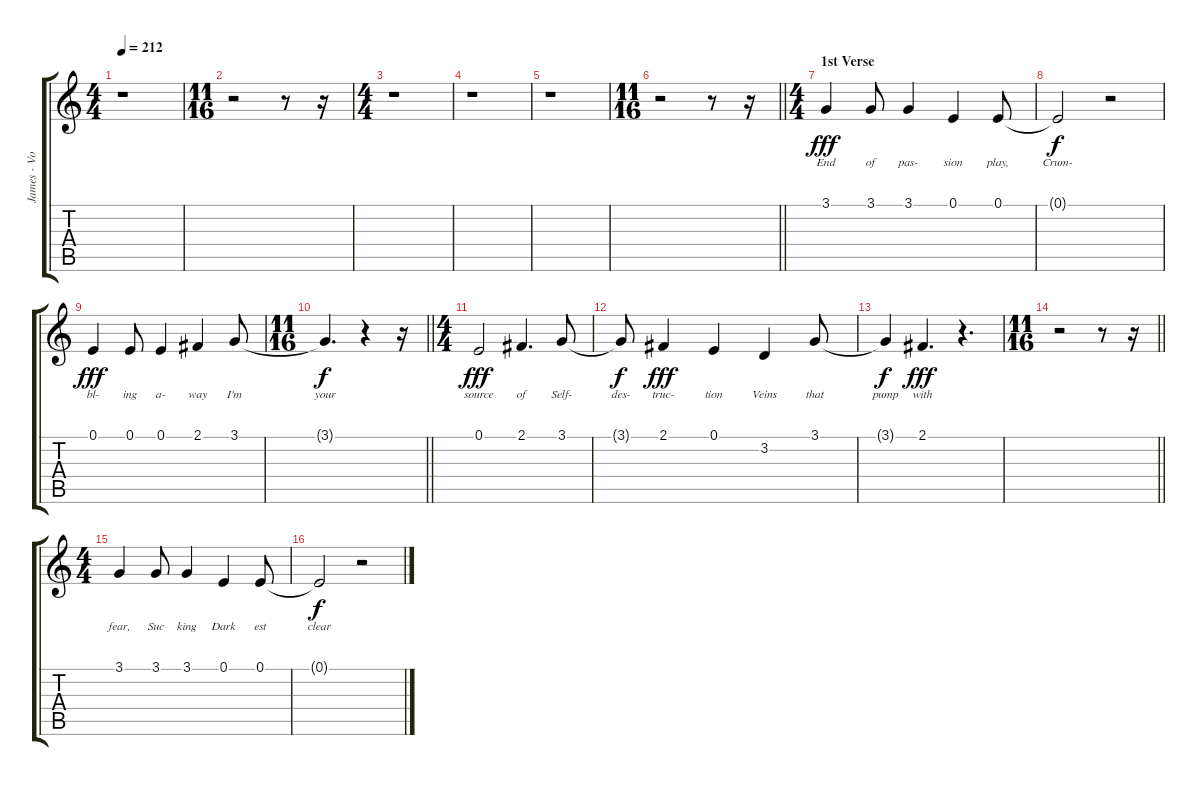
\track ("James - Vocals" "James - Vo") {instrument lead6voice}
\staff {score tabs}
\tuning (E4 B3 G3 D3 A2 E2) {hide}
\ts (4 4)
\tempo 212
\clef g2
\ks c
r.1{dy fff} |
\ts (11 16)
r.2 r.8 r.16 |
\ts (4 4)
r.1 |
r.1 |
r.1 |
\ts (11 16)
\barLineRight lightlight
r.2 r.8 r.16 |
\ts (4 4)
\section ("" "1st Verse")
3.1.4{lyrics (0 "End") lyrics (1 "") lyrics (2 "") lyrics (3 "") lyrics (4 "")} 3.1.8{lyrics (0 "of") lyrics (1 "") lyrics (2 "") lyrics (3 "") lyrics (4 "")} 3.1.4{lyrics (0 "pas-") lyrics (1 "") lyrics (2 "") lyrics (3 "") lyrics (4 "")} 0.1.4{lyrics (0 "sion") lyrics (1 "") lyrics (2 "") lyrics (3 "") lyrics (4 "")} 0.1.8{lyrics (0 "play,") lyrics (1 "") lyrics (2 "") lyrics (3 "") lyrics (4 "")} |
0.1{t}.2{lyrics (0 "Crum-") lyrics (1 "") lyrics (2 "") lyrics (3 "") lyrics (4 "") dy f} r.2 |
0.1.4{lyrics (0 "bl-") lyrics (1 "") lyrics (2 "") lyrics (3 "") lyrics (4 "") dy fff} 0.1.8{lyrics (0 "ing") lyrics (1 "") lyrics (2 "") lyrics (3 "") lyrics (4 "")} 0.1.4{lyrics (0 "a-") lyrics (1 "") lyrics (2 "") lyrics (3 "") lyrics (4 "")} 2.1.4{lyrics (0 "way") lyrics (1 "") lyrics (2 "") lyrics (3 "") lyrics (4 "")} 3.1.8{lyrics (0 "I'm") lyrics (1 "") lyrics (2 "") lyrics (3 "") lyrics (4 "")} |
\ts (11 16)
\barLineRight lightlight
3.1{t}.4{d lyrics (0 "your") lyrics (1 "") lyrics (2 "") lyrics (3 "") lyrics (4 "") dy f} r.4 r.16 |
\ts (4 4)
0.1.2{lyrics (0 "source") lyrics (1 "") lyrics (2 "") lyrics (3 "") lyrics (4 "") dy fff} 2.1.4{d lyrics (0 "of") lyrics (1 "") lyrics (2 "") lyrics (3 "") lyrics (4 "")} 3.1.8{lyrics (0 "Self-") lyrics (1 "") lyrics (2 "") lyrics (3 "") lyrics (4 "")} |
3.1{t}.8{lyrics (0 "des-") lyrics (1 "") lyrics (2 "") lyrics (3 "") lyrics (4 "") dy f} 2.1.4{lyrics (0 "truc-") lyrics (1 "") lyrics (2 "") lyrics (3 "") lyrics (4 "") dy fff} 0.1.4{lyrics (0 "tion") lyrics (1 "") lyrics (2 "") lyrics (3 "") lyrics (4 "")} 3.2.4{lyrics (0 "Veins") lyrics (1 "") lyrics (2 "") lyrics (3 "") lyrics (4 "")} 3.1.8{lyrics (0 "that") lyrics (1 "") lyrics (2 "") lyrics (3 "") lyrics (4 "")} |
3.1{t}.4{lyrics (0 "pump") lyrics (1 "") lyrics (2 "") lyrics (3 "") lyrics (4 "") dy f} 2.1.4{d lyrics (0 "with") lyrics (1 "") lyrics (2 "") lyrics (3 "") lyrics (4 "") dy fff} r.4{d} |
\ts (11 16)
\barLineRight lightlight
r.2 r.8 r.16 |
\ts (4 4)
3.1.4{lyrics (0 "fear,") lyrics (1 "") lyrics (2 "") lyrics (3 "") lyrics (4 "")} 3.1.8{lyrics (0 "Suc") lyrics (1 "") lyrics (2 "") lyrics (3 "") lyrics (4 "")} 3.1.4{lyrics (0 "king") lyrics (1 "") lyrics (2 "") lyrics (3 "") lyrics (4 "")} 0.1.4{lyrics (0 "Dark") lyrics (1 "") lyrics (2 "") lyrics (3 "") lyrics (4 "")} 0.1.8{lyrics (0 "est") lyrics (1 "") lyrics (2 "") lyrics (3 "") lyrics (4 "")} |
0.1{t}.2{lyrics (0 "clear") lyrics (1 "") lyrics (2 "") lyrics (3 "") lyrics (4 "") dy f} r.2
